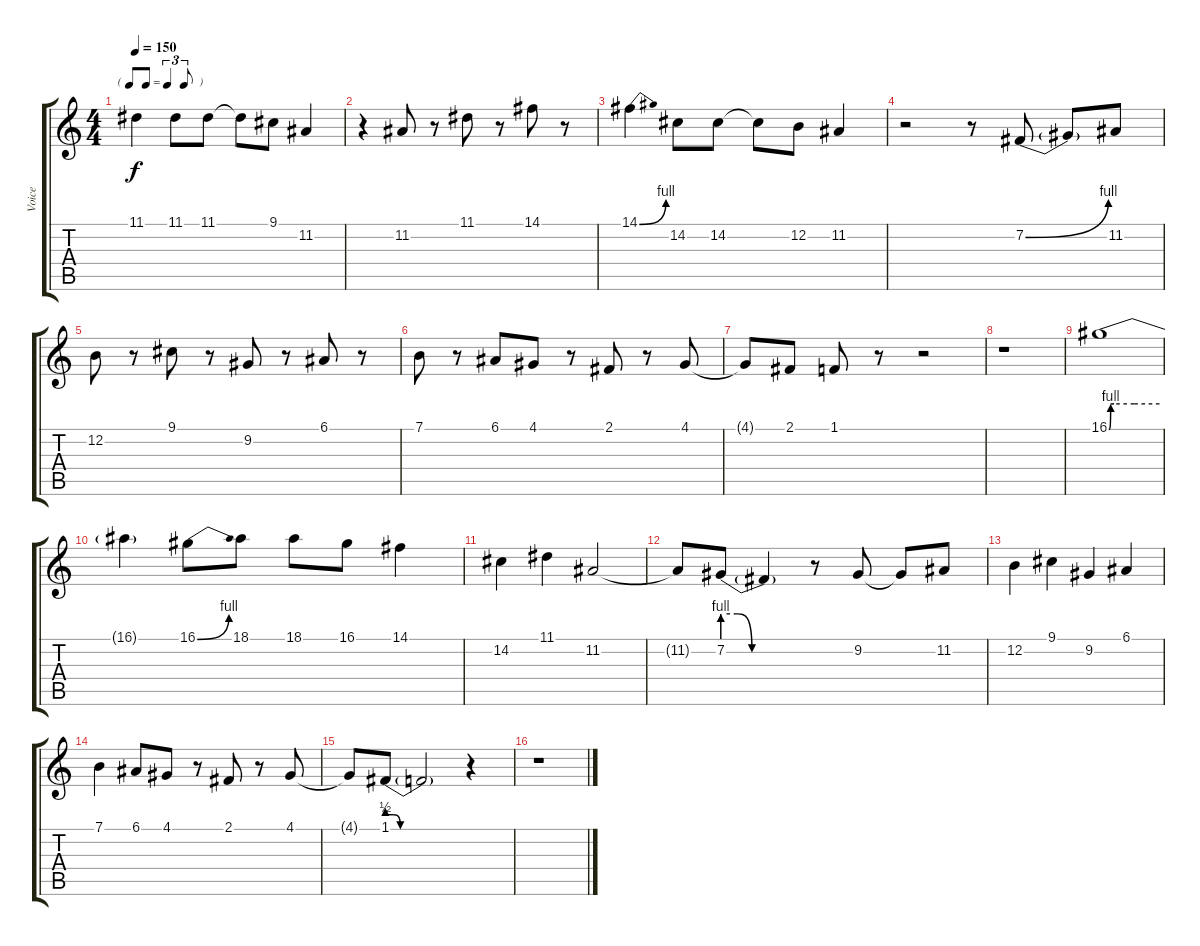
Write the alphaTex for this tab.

\track ("Voice" "Voice") {instrument altosax}
\staff {score tabs}
\tuning (E4 B3 G3 D3 A2 E2) {hide}
\ts (4 4)
\tf triplet8th
\tempo 150
\clef g2
\ks c
11.1.4{dy f} 11.1.8 11.1.8 11.1{t}.8 9.1.8 11.2.4 |
r.4 11.2.8 r.8 11.1.8 r.8 14.1.8 r.8 |
14.1{be (bend 0 0 60 4)}.4 14.2.8 14.2.8 14.2{t}.8 12.2.8 11.2.4 |
r.2 r.8 7.2{be (bend 0 0 60 4)}.8 7.2{t}.8 11.2.8 |
12.2.8 r.8 9.1.8 r.8 9.2.8 r.8 6.1.8 r.8 |
7.1.8 r.8 6.1.8 4.1.8 r.8 2.1.8 r.8 4.1.8 |
4.1{t}.8 2.1.8 1.1.8 r.8 r.2 |
r.1 |
16.1{be (custom 0 0 2 4 6 4 30 4 60 4)}.1 |
16.1{t}.4 16.1{be (bend 0 0 60 4)}.8 18.1.8 18.1.8 16.1.8 14.1.4 |
14.2.4 11.1.4 11.2.2 |
11.2{t}.8 7.2{be (custom 0 4 10 4 20 0 40 0 60 0)}.8 7.2{t}.4 r.8 9.2.8 9.2{t}.8 11.2.8 |
12.2.4 9.1.4 9.2.4 6.1.4 |
7.1.4 6.1.8 4.1.8 r.8 2.1.8 r.8 4.1.8 |
4.1{t}.8 1.1{be (custom 0 2 5 2 10 0 15 0 20 0 40 0 60 0)}.8 1.1{t}.2 r.4 |
r.1
